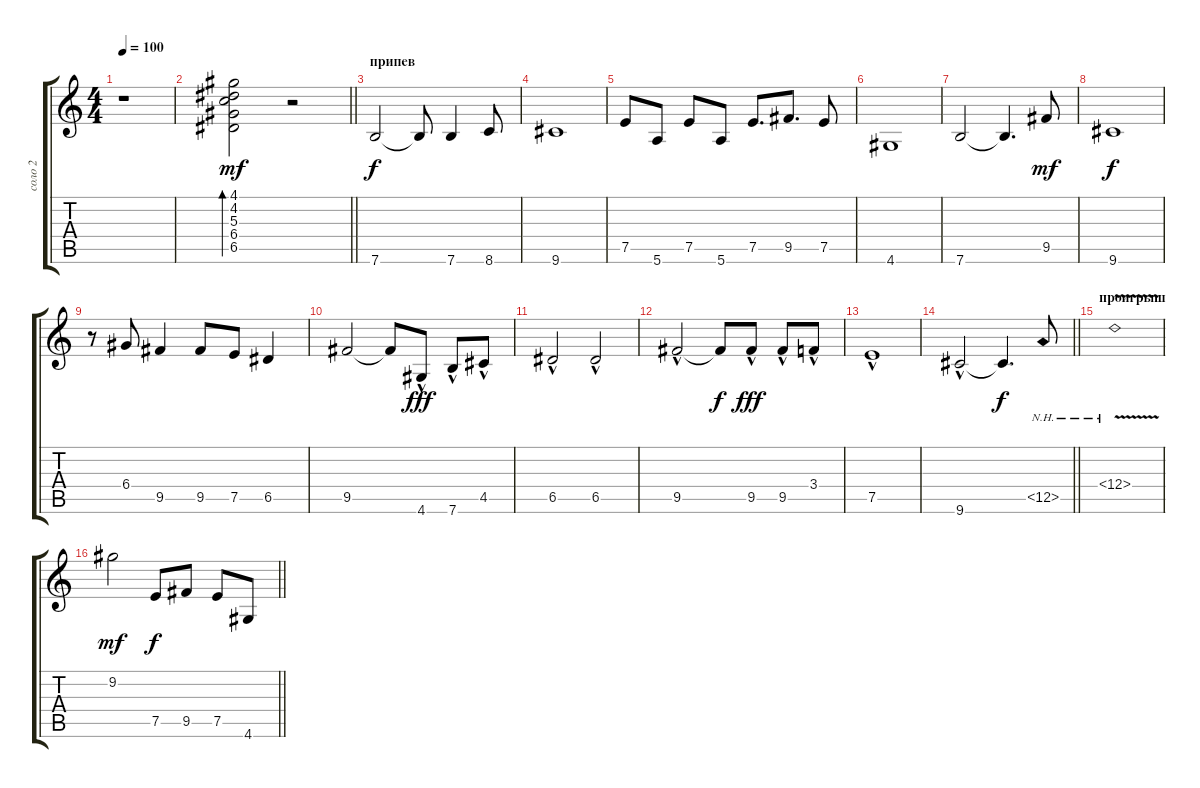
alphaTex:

\track ("соло 2" "соло 2") {instrument electricguitarjazz}
\staff {score tabs}
\tuning (E4 B3 G3 D3 A2 E2) {hide}
\ts (4 4)
\tempo 100
\clef g2
\ks c
r.1{dy mf} |
\barLineRight lightlight
(4.1 4.2 5.3 6.4 6.5).2{bd 240} r.2 |
\section ("" "припев")
7.6.2{dy f} 7.6{t}.8 7.6.4 8.6.8 |
9.6.1 |
7.5.8 5.6.8 7.5.8 5.6.8 7.5.8{d} 9.5.8{d} 7.5.8 |
4.6.1 |
7.6.2 7.6{t}.4{d} 9.5.8{dy mf} |
9.6.1{dy f} |
r.8 6.4.8 9.5.4 9.5.8 7.5.8 6.5.4 |
9.5.2 9.5{t}.8 4.6{hac}.8{dy fff} 7.6{hac}.8 4.5{hac}.8 |
6.5{hac}.2 6.5{hac}.2 |
9.5{hac}.2 9.5{t}.8{dy f} 9.5{hac}.8{dy fff} 9.5{hac}.8 3.4{hac}.8 |
7.5{hac}.1 |
\barLineRight lightlight
9.6{hac}.2 9.6{t}.4{d dy f} 11.5{nh}.8 |
\section ("" "проигрыш")
11.4{nh v}.1 |
\barLineRight lightlight
9.2.2{dy mf} 7.5.8{dy f} 9.5.8 7.5.8 4.6.8
